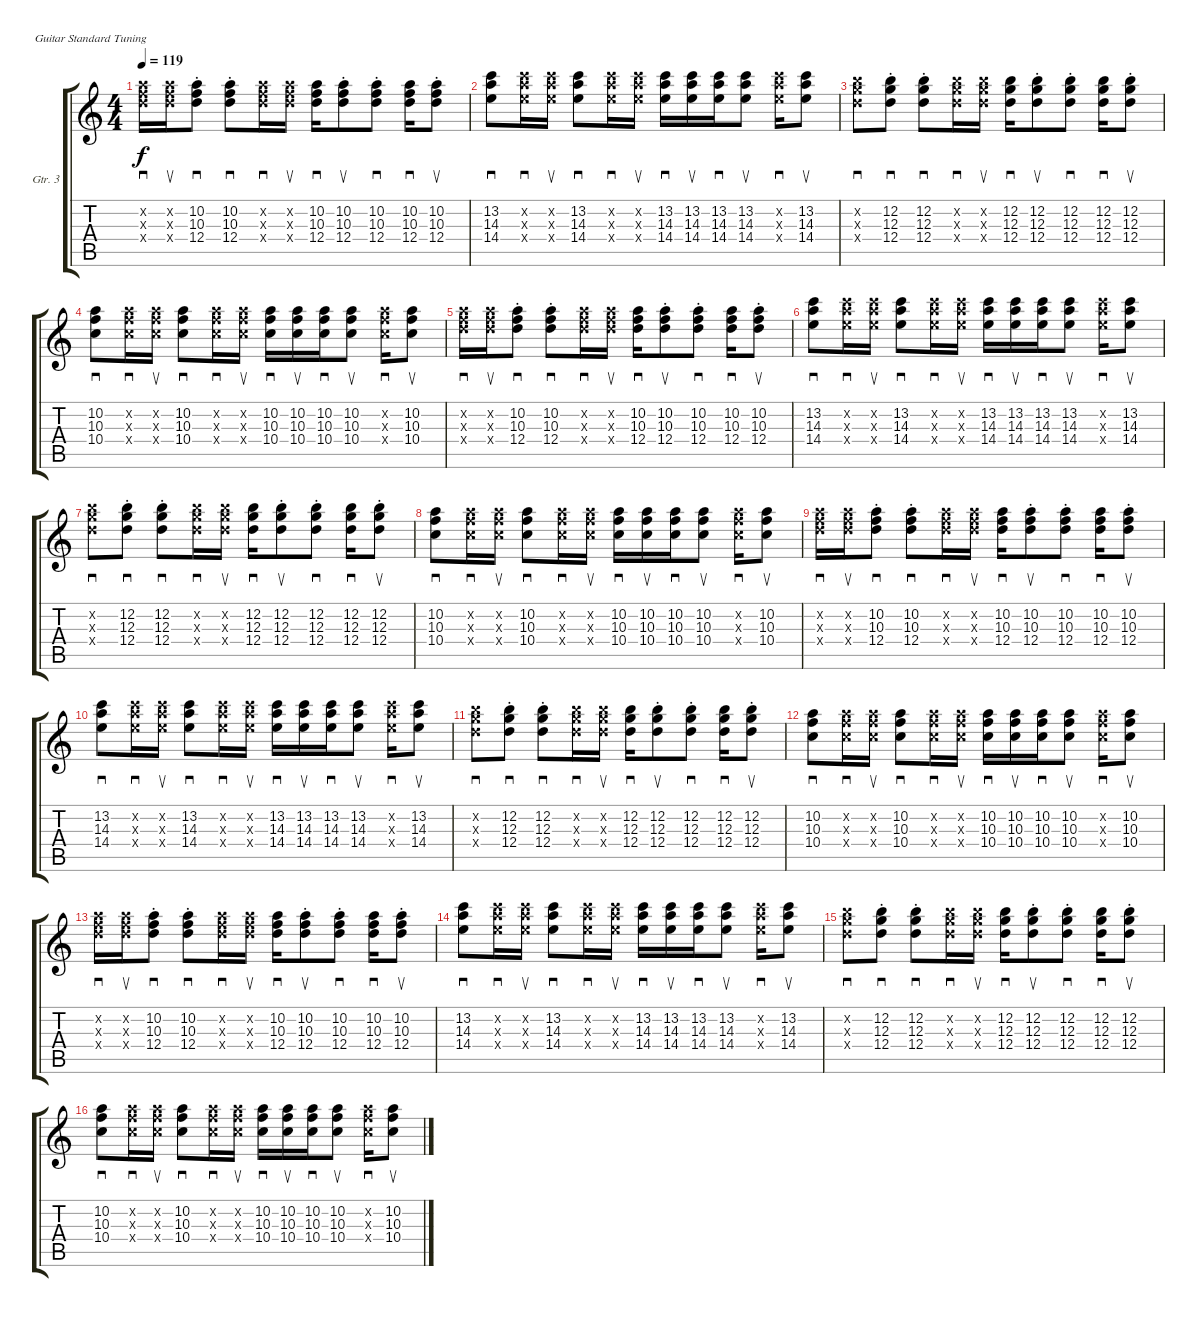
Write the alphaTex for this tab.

\defaultSystemsLayout 4
\bracketExtendMode groupsimilarinstruments
\firstSystemTrackNameOrientation horizontal
\otherSystemsTrackNameOrientation horizontal
\track ("Guitar 3 w/ clean" "Gtr. 3") {instrument electricguitarclean}
\staff {score tabs}
\tuning (E4 B3 G3 D3 A2 E2)
\ts (4 4)
\tempo 119
\clef g2
\ks c
(10.3{x} 12.4{x} 10.2{x}).16{sd dy f} (12.4{x} 10.3{x} 10.2{x}).16{su} (10.3{st} 12.4{st} 10.2{st}).8{sd} (10.3{st} 12.4{st} 10.2{st}).8{sd} (10.3{x} 12.4{x} 10.2{x}).16{sd} (10.3{x} 12.4{x} 10.2{x}).16{su} (10.3 12.4 10.2).16{sd} (10.3{st} 12.4{st} 10.2{st}).8{su} (10.3{st} 12.4{st} 10.2{st}).8{sd} (10.3 12.4 10.2).16{sd} (10.3{st} 12.4{st} 10.2{st}).8{su} |
\scale
0.302177 (13.2 14.3 14.4).8{sd} (13.2{x} 14.3{x} 14.4{x}).16{sd} (13.2{x} 14.3{x} 14.4{x}).16{su} (13.2 14.3 14.4).8{sd} (13.2{x} 14.3{x} 14.4{x}).16{sd} (13.2{x} 14.3{x} 14.4{x}).16{su} (13.2 14.3 14.4).16{sd} (13.2 14.3 14.4).16{su} (13.2 14.3 14.4).16{sd} (13.2 14.3 14.4).8{su} (13.2{x} 14.3{x} 14.4{x}).16{sd} (13.2 14.3 14.4).8{su} |
\scale
0.231622 (12.3{x} 12.2{x} 12.4{x}).8{sd} (12.3{st} 12.2{st} 12.4{st}).8{sd} (12.3{st} 12.2{st} 12.4{st}).8{sd} (12.3{x} 12.2{x} 12.4{x}).16{sd} (12.3{x} 12.2{x} 12.4{x}).16{su} (12.3 12.2 12.4).16{sd} (12.3{st} 12.2{st} 12.4{st}).8{su} (12.3{st} 12.2{st} 12.4{st}).8{sd} (12.3 12.2 12.4).16{sd} (12.3{st} 12.2{st} 12.4{st}).8{su} |
\scale
0.23877 (10.2 10.3 10.4).8{sd} (10.2{x} 10.3{x} 10.4{x}).16{sd} (10.2{x} 10.3{x} 10.4{x}).16{su} (10.2 10.3 10.4).8{sd} (10.2{x} 10.3{x} 10.4{x}).16{sd} (10.2{x} 10.3{x} 10.4{x}).16{su} (10.2 10.3 10.4).16{sd} (10.2 10.3 10.4).16{su} (10.2 10.3 10.4).16{sd} (10.2 10.3 10.4).8{su} (10.2{x} 10.3{x} 10.4{x}).16{sd} (10.2 10.3 10.4).8{su} |
\scale
0.226766 (10.3{x} 12.4{x} 10.2{x}).16{sd} (12.4{x} 10.3{x} 10.2{x}).16{su} (10.3{st} 12.4{st} 10.2{st}).8{sd} (10.3{st} 12.4{st} 10.2{st}).8{sd} (10.3{x} 12.4{x} 10.2{x}).16{sd} (10.3{x} 12.4{x} 10.2{x}).16{su} (10.3 12.4 10.2).16{sd} (10.3{st} 12.4{st} 10.2{st}).8{su} (10.3{st} 12.4{st} 10.2{st}).8{sd} (10.3 12.4 10.2).16{sd} (10.3{st} 12.4{st} 10.2{st}).8{su} |
(13.2 14.3 14.4).8{sd} (13.2{x} 14.3{x} 14.4{x}).16{sd} (13.2{x} 14.3{x} 14.4{x}).16{su} (13.2 14.3 14.4).8{sd} (13.2{x} 14.3{x} 14.4{x}).16{sd} (13.2{x} 14.3{x} 14.4{x}).16{su} (13.2 14.3 14.4).16{sd} (13.2 14.3 14.4).16{su} (13.2 14.3 14.4).16{sd} (13.2 14.3 14.4).8{su} (13.2{x} 14.3{x} 14.4{x}).16{sd} (13.2 14.3 14.4).8{su} |
(12.3{x} 12.2{x} 12.4{x}).8{sd} (12.3{st} 12.2{st} 12.4{st}).8{sd} (12.3{st} 12.2{st} 12.4{st}).8{sd} (12.3{x} 12.2{x} 12.4{x}).16{sd} (12.3{x} 12.2{x} 12.4{x}).16{su} (12.3 12.2 12.4).16{sd} (12.3{st} 12.2{st} 12.4{st}).8{su} (12.3{st} 12.2{st} 12.4{st}).8{sd} (12.3 12.2 12.4).16{sd} (12.3{st} 12.2{st} 12.4{st}).8{su} |
(10.2 10.3 10.4).8{sd} (10.2{x} 10.3{x} 10.4{x}).16{sd} (10.2{x} 10.3{x} 10.4{x}).16{su} (10.2 10.3 10.4).8{sd} (10.2{x} 10.3{x} 10.4{x}).16{sd} (10.2{x} 10.3{x} 10.4{x}).16{su} (10.2 10.3 10.4).16{sd} (10.2 10.3 10.4).16{su} (10.2 10.3 10.4).16{sd} (10.2 10.3 10.4).8{su} (10.2{x} 10.3{x} 10.4{x}).16{sd} (10.2 10.3 10.4).8{su} |
(10.3{x} 12.4{x} 10.2{x}).16{sd} (12.4{x} 10.3{x} 10.2{x}).16{su} (10.3{st} 12.4{st} 10.2{st}).8{sd} (10.3{st} 12.4{st} 10.2{st}).8{sd} (10.3{x} 12.4{x} 10.2{x}).16{sd} (10.3{x} 12.4{x} 10.2{x}).16{su} (10.3 12.4 10.2).16{sd} (10.3{st} 12.4{st} 10.2{st}).8{su} (10.3{st} 12.4{st} 10.2{st}).8{sd} (10.3 12.4 10.2).16{sd} (10.3{st} 12.4{st} 10.2{st}).8{su} |
(13.2 14.3 14.4).8{sd} (13.2{x} 14.3{x} 14.4{x}).16{sd} (13.2{x} 14.3{x} 14.4{x}).16{su} (13.2 14.3 14.4).8{sd} (13.2{x} 14.3{x} 14.4{x}).16{sd} (13.2{x} 14.3{x} 14.4{x}).16{su} (13.2 14.3 14.4).16{sd} (13.2 14.3 14.4).16{su} (13.2 14.3 14.4).16{sd} (13.2 14.3 14.4).8{su} (13.2{x} 14.3{x} 14.4{x}).16{sd} (13.2 14.3 14.4).8{su} |
(12.3{x} 12.2{x} 12.4{x}).8{sd} (12.3{st} 12.2{st} 12.4{st}).8{sd} (12.3{st} 12.2{st} 12.4{st}).8{sd} (12.3{x} 12.2{x} 12.4{x}).16{sd} (12.3{x} 12.2{x} 12.4{x}).16{su} (12.3 12.2 12.4).16{sd} (12.3{st} 12.2{st} 12.4{st}).8{su} (12.3{st} 12.2{st} 12.4{st}).8{sd} (12.3 12.2 12.4).16{sd} (12.3{st} 12.2{st} 12.4{st}).8{su} |
(10.2 10.3 10.4).8{sd} (10.2{x} 10.3{x} 10.4{x}).16{sd} (10.2{x} 10.3{x} 10.4{x}).16{su} (10.2 10.3 10.4).8{sd} (10.2{x} 10.3{x} 10.4{x}).16{sd} (10.2{x} 10.3{x} 10.4{x}).16{su} (10.2 10.3 10.4).16{sd} (10.2 10.3 10.4).16{su} (10.2 10.3 10.4).16{sd} (10.2 10.3 10.4).8{su} (10.2{x} 10.3{x} 10.4{x}).16{sd} (10.2 10.3 10.4).8{su} |
(10.3{x} 12.4{x} 10.2{x}).16{sd} (12.4{x} 10.3{x} 10.2{x}).16{su} (10.3{st} 12.4{st} 10.2{st}).8{sd} (10.3{st} 12.4{st} 10.2{st}).8{sd} (10.3{x} 12.4{x} 10.2{x}).16{sd} (10.3{x} 12.4{x} 10.2{x}).16{su} (10.3 12.4 10.2).16{sd} (10.3{st} 12.4{st} 10.2{st}).8{su} (10.3{st} 12.4{st} 10.2{st}).8{sd} (10.3 12.4 10.2).16{sd} (10.3{st} 12.4{st} 10.2{st}).8{su} |
(13.2 14.3 14.4).8{sd} (13.2{x} 14.3{x} 14.4{x}).16{sd} (13.2{x} 14.3{x} 14.4{x}).16{su} (13.2 14.3 14.4).8{sd} (13.2{x} 14.3{x} 14.4{x}).16{sd} (13.2{x} 14.3{x} 14.4{x}).16{su} (13.2 14.3 14.4).16{sd} (13.2 14.3 14.4).16{su} (13.2 14.3 14.4).16{sd} (13.2 14.3 14.4).8{su} (13.2{x} 14.3{x} 14.4{x}).16{sd} (13.2 14.3 14.4).8{su} |
(12.3{x} 12.2{x} 12.4{x}).8{sd} (12.3{st} 12.2{st} 12.4{st}).8{sd} (12.3{st} 12.2{st} 12.4{st}).8{sd} (12.3{x} 12.2{x} 12.4{x}).16{sd} (12.3{x} 12.2{x} 12.4{x}).16{su} (12.3 12.2 12.4).16{sd} (12.3{st} 12.2{st} 12.4{st}).8{su} (12.3{st} 12.2{st} 12.4{st}).8{sd} (12.3 12.2 12.4).16{sd} (12.3{st} 12.2{st} 12.4{st}).8{su} |
(10.2 10.3 10.4).8{sd} (10.2{x} 10.3{x} 10.4{x}).16{sd} (10.2{x} 10.3{x} 10.4{x}).16{su} (10.2 10.3 10.4).8{sd} (10.2{x} 10.3{x} 10.4{x}).16{sd} (10.2{x} 10.3{x} 10.4{x}).16{su} (10.2 10.3 10.4).16{sd} (10.2 10.3 10.4).16{su} (10.2 10.3 10.4).16{sd} (10.2 10.3 10.4).8{su} (10.2{x} 10.3{x} 10.4{x}).16{sd} (10.2 10.3 10.4).8{su}
